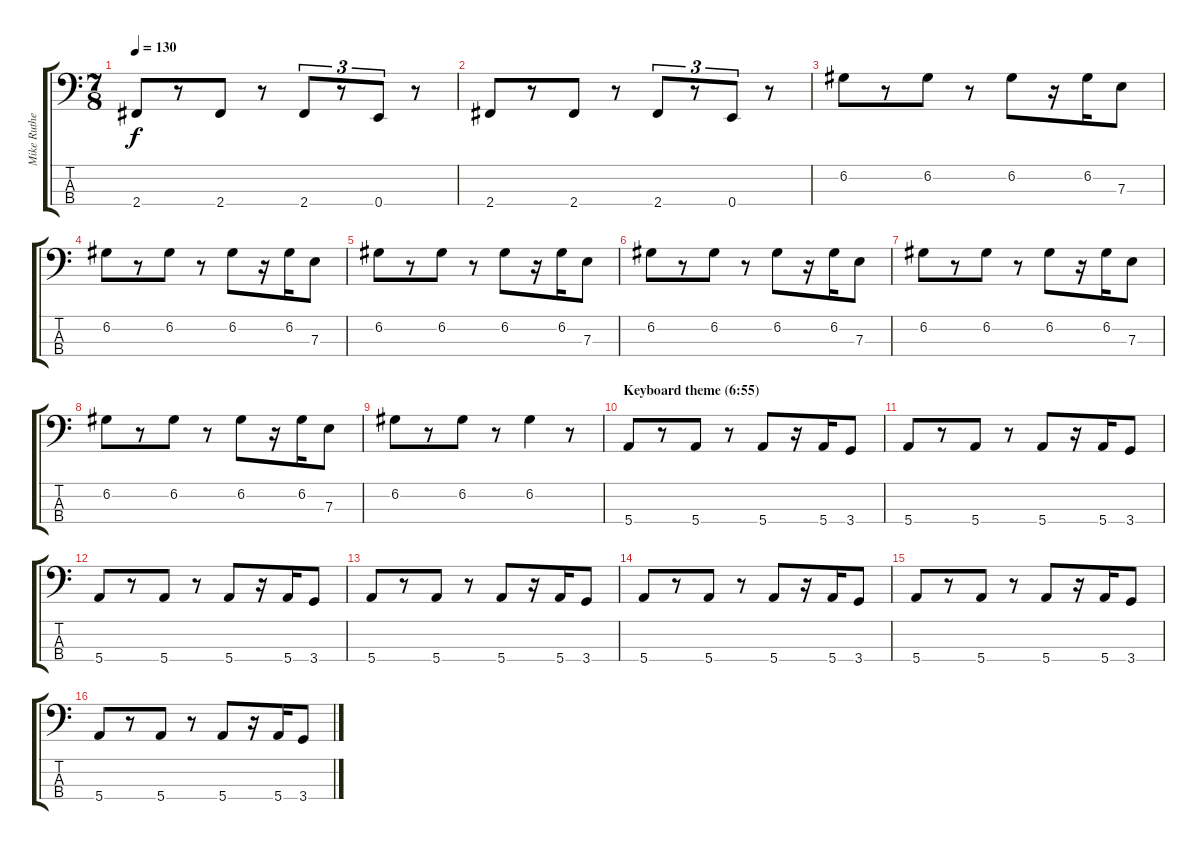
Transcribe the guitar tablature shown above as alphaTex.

\track ("Mike Rutherford (bass)" "Mike Ruthe") {instrument electricbassfinger}
\staff {score tabs}
\tuning (G2 D2 A1 E1) {hide}
\ts (7 8)
\tempo 130
\clef f4
\ks c
2.4.8{dy f} r.8 2.4.8 r.8 2.4.8{tu (3 2)} r.8{tu (3 2)} 0.4.8{tu (3 2)} r.8 |
2.4.8 r.8 2.4.8 r.8 2.4.8{tu (3 2)} r.8{tu (3 2)} 0.4.8{tu (3 2)} r.8 |
6.2.8 r.8 6.2.8 r.8 6.2.8 r.16 6.2.16 7.3.8 |
6.2.8 r.8 6.2.8 r.8 6.2.8 r.16 6.2.16 7.3.8 |
6.2.8 r.8 6.2.8 r.8 6.2.8 r.16 6.2.16 7.3.8 |
6.2.8 r.8 6.2.8 r.8 6.2.8 r.16 6.2.16 7.3.8 |
6.2.8 r.8 6.2.8 r.8 6.2.8 r.16 6.2.16 7.3.8 |
6.2.8 r.8 6.2.8 r.8 6.2.8 r.16 6.2.16 7.3.8 |
6.2.8 r.8 6.2.8 r.8 6.2.4 r.8 |
\section ("" "Keyboard theme (6:55)")
5.4.8{volume 7} r.8 5.4.8 r.8 5.4.8 r.16 5.4.16 3.4.8 |
5.4.8 r.8 5.4.8 r.8 5.4.8 r.16 5.4.16 3.4.8 |
5.4.8 r.8 5.4.8 r.8 5.4.8 r.16 5.4.16 3.4.8 |
5.4.8 r.8 5.4.8 r.8 5.4.8 r.16 5.4.16 3.4.8 |
5.4.8 r.8 5.4.8 r.8 5.4.8 r.16 5.4.16 3.4.8 |
5.4.8 r.8 5.4.8 r.8 5.4.8 r.16 5.4.16 3.4.8 |
5.4.8 r.8 5.4.8 r.8 5.4.8 r.16 5.4.16 3.4.8
